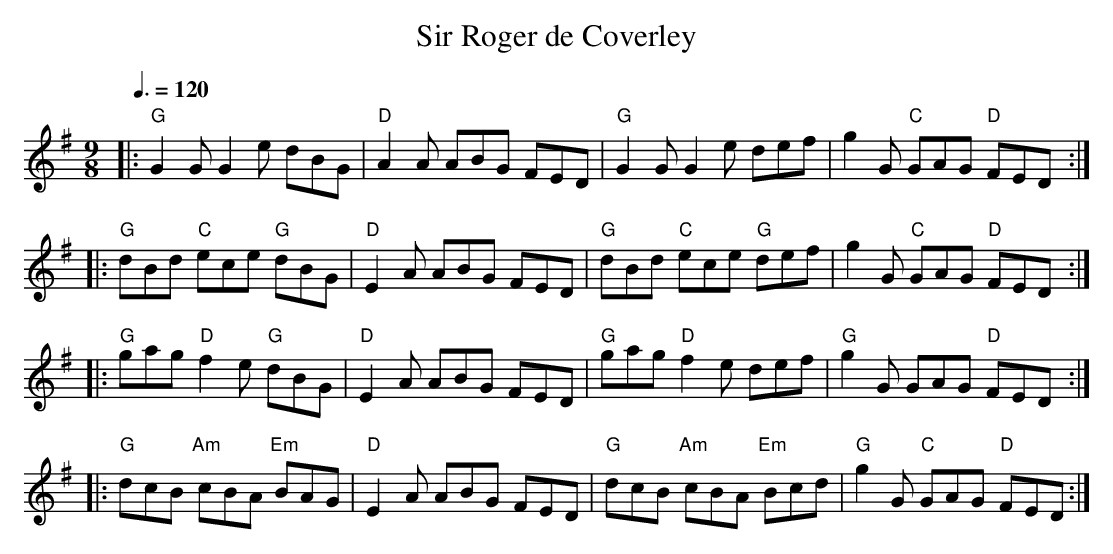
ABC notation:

X:1
T:Sir Roger de Coverley
M:9/8
Q:3/8=120
K:G
|: "G" G2G G2e dBG | "D" A2A ABG FED | "G" G2G G2e def | g2G "C" GAG "D" FED :|
|: "G" dBd "C" ece "G" dBG | "D" E2A ABG FED | "G" dBd "C" ece "G" def |\
  g2G "C" GAG "D" FED :|
|: "G" gag "D" f2e "G" dBG | "D" E2A ABG FED | "G" gag "D" f2e def |\
  "G" g2G GAG "D" FED :|
|: "G" dcB "Am" cBA "Em" BAG | "D" E2A ABG FED | "G" dcB "Am" cBA "Em " Bcd |\
  "G" g2G "C" GAG "D" FED :|
